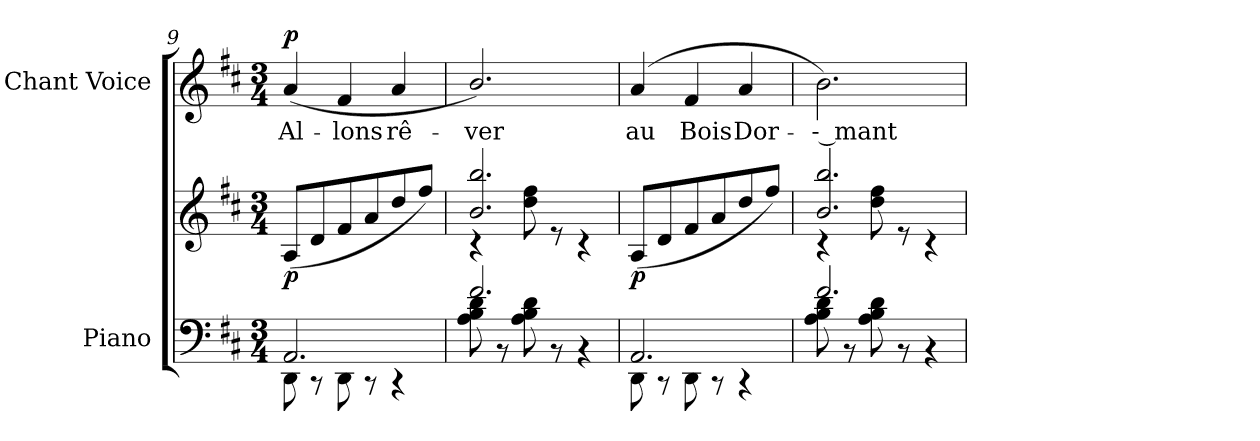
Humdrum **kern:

**kern	**kern	**dynam	**kern	**text	**dynam
*part2	*part2	*part2	*part1	*part1	*part1
*staff3	*staff2	*staff2/3	*staff1	*staff1	*staff1
*I"Piano	*	*	*I"Chant Voice	*	*
*I'Pno	*	*	*	*	*
*clefF4	*clefG2	*	*clefG2	*	*
*k[f#c#]	*k[f#c#]	*	*k[f#c#]	*	*
*M3/4	*M3/4	*	*M3/4	*	*
=9	=9	=9	=9	=9	=9
*^	*	*	*	*	*
!	!	!	!LO:DY:b	!	!	!LO:DY:a
2.AA/	8DD\	(8A/L	p	(>4a/	Al-	p
.	8r	8d/	.	.	.	.
.	8DD\	8f#/	.	4f#/	-lons	.
.	8r	8a/	.	.	.	.
.	4r	8dd/	.	4a/	rê-	.
.	.	8ff#/J)	.	.	.	.
=10	=10	=10	=10	=10	=10	=10
*	*	*^	*	*	*	*
2.f#/	8A\ 8B\ 8d\	2.b/ 2.bb/	4r	.	2.b/)	-ver	.
.	8r	.	.	.	.	.	.
.	8A\ 8B\ 8d\	.	8dd\ 8ff#\	.	.	.	.
.	8r	.	8r	.	.	.	.
.	4r	.	4r	.	.	.	.
=11	=11	=11	=11	=11	=11	=11	=11
!	!	!	!	!LO:DY:b	!	!	!
*	*	*v	*v	*	*	*	*
2.AA/	8DD\	(8A/L	p	(>4a/	au	.
.	8r	8d/	.	.	.	.
.	8DD\	8f#/	.	4f#/	Bois	.
.	8r	8a/	.	.	.	.
.	4r	8dd/	.	4a/	Dor-	.
.	.	8ff#/J)	.	.	.	.
=12	=12	=12	=12	=12	=12	=12
*	*	*^	*	*	*	*
2.f#/	8A\ 8B\ 8d\	2.b/ 2.bb/	4r	.	2.b\)	-- mant	.
.	8r	.	.	.	.	.	.
.	8A\ 8B\ 8d\	.	8dd\ 8ff#\	.	.	.	.
.	8r	.	8r	.	.	.	.
.	4r	.	4r	.	.	.	.
*v	*v	*	*	*	*	*	*
*	*v	*v	*	*	*	*
=	=	=	=	=	=
*-	*-	*-	*-	*-	*-
